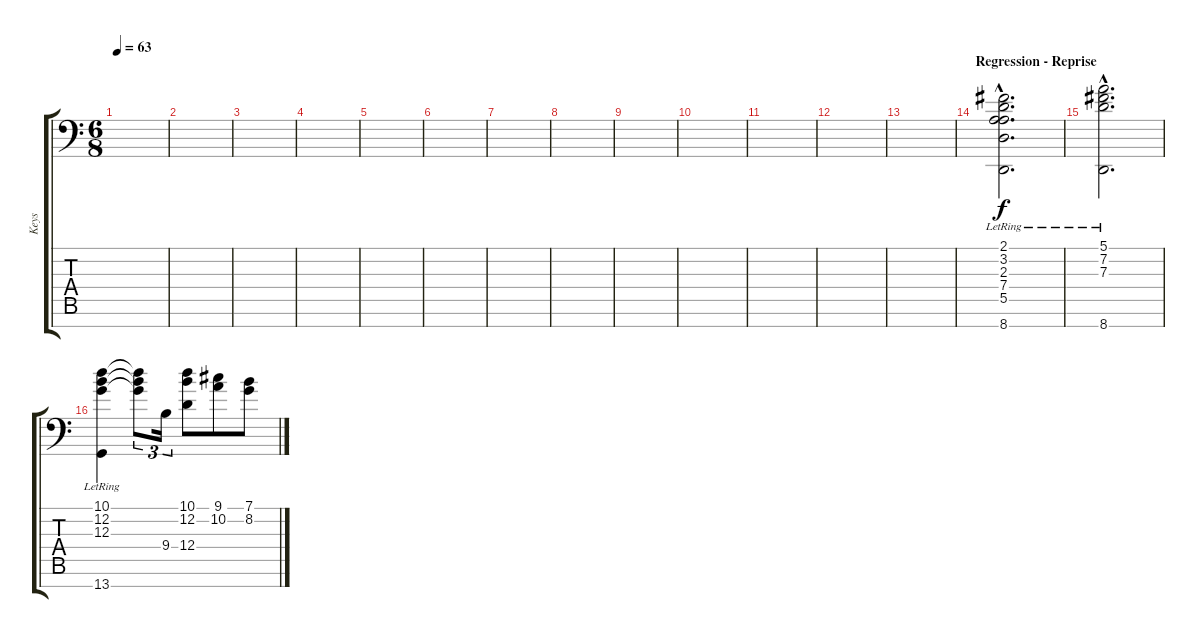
\track ("Keys" "Keys") {instrument acousticgrandpiano}
\staff {score tabs}
\tuning (E4 B3 G3 D3 A2 E2 Gb1) {hide}
\ts (6 8)
\tempo 63
\clef f4
\ks c
|
|
|
|
|
|
|
|
|
|
|
|
|
\section ("" "Regression - Reprise")
(2.1{hac} 3.2{hac lr} 2.3{hac} 7.4{hac lr} 5.5{hac lr} 8.7{hac lr}).2{d volume 12} |
(5.1{hac lr} 7.2{hac} 7.3{hac} 8.7{hac lr}).2{d} |
(10.1 12.2{lr} 12.3 13.7{lr}).4 (10.1{t} 12.2{t} 12.3{t}).8{tu (3 2)} 9.4.16{tu (3 2)} (10.1 12.2 12.4).8 (9.1 10.2).8 (7.1 8.2).8
